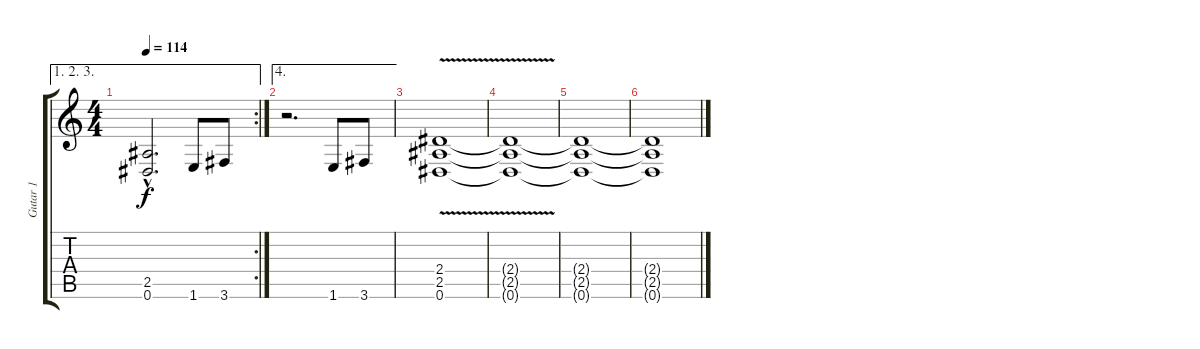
\track ("Gutar 1" "Gutar 1") {instrument acousticguitarsteel}
\staff {score tabs}
\tuning (Eb4 Bb3 Gb3 Db3 Ab2 Eb2) {hide}
\ae (1 2 3)
\rc 2
\ts (4 4)
\tempo 114
\clef g2
\ks c
(2.5{hac t} 0.6{hac t}).2{d dy f} 1.6.8 3.6.8 |
\ae 4
r.2{d} 1.6.8 3.6.8 |
(2.4{v} 2.5{v} 0.6{v}).1 |
(2.4{t} 2.5{t} 0.6{t}).1{volume 0} |
(2.4{t} 2.5{t} 0.6{t}).1 |
(2.4{t} 2.5{t} 0.6{t}).1
